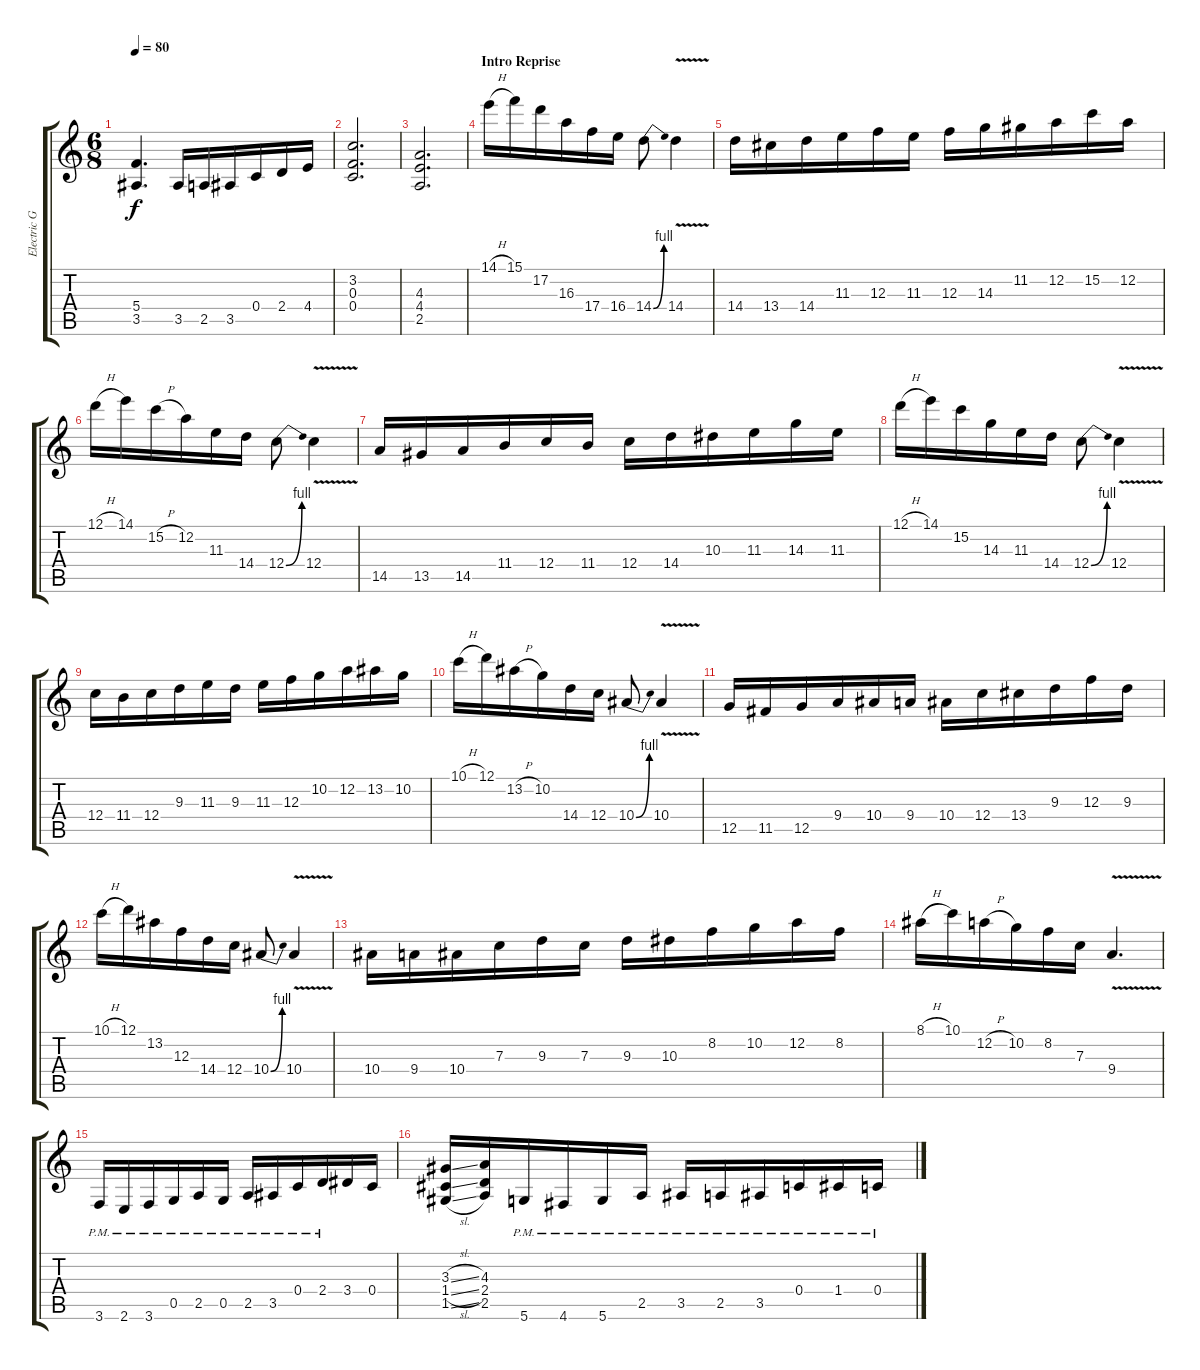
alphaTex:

\track ("Electric Guitar 2" "Electric G") {instrument overdrivenguitar}
\staff {score tabs}
\tuning (D4 A3 F3 C3 G2 D2) {hide}
\ts (6 8)
\tempo 80
\clef g2
\ks c
(5.4{t} 3.5{t}).4{d dy f} 3.5.16 2.5.16 3.5.16 0.4.16 2.4.16 4.4.16 |
(3.2 0.3 0.4).2{d} |
(4.3 4.4 2.5).2{d} |
\section ("" "Intro Reprise")
14.1{h}.16 15.1.16 17.2.16 16.3.16 17.4.16 16.4.16 14.4{be (bend 0 0 60 4)}.8 14.4{v}.4 |
14.4.16 13.4.16 14.4.16 11.3.16 12.3.16 11.3.16 12.3.16 14.3.16 11.2.16 12.2.16 15.2.16 12.2.16 |
12.1{h}.16 14.1.16 15.2{h}.16 12.2.16 11.3.16 14.4.16 12.4{be (bend 0 0 60 4)}.8 12.4{v}.4 |
14.5.16 13.5.16 14.5.16 11.4.16 12.4.16 11.4.16 12.4.16 14.4.16 10.3.16 11.3.16 14.3.16 11.3.16 |
12.1{h}.16 14.1.16 15.2.16 14.3.16 11.3.16 14.4.16 12.4{be (bend 0 0 60 4)}.8 12.4{v}.4 |
12.4.16 11.4.16 12.4.16 9.3.16 11.3.16 9.3.16 11.3.16 12.3.16 10.2.16 12.2.16 13.2.16 10.2.16 |
10.1{h}.16 12.1.16 13.2{h}.16 10.2.16 14.4.16 12.4.16 10.4{be (bend 0 0 60 4)}.8 10.4{v}.4 |
12.5.16 11.5.16 12.5.16 9.4.16 10.4.16 9.4.16 10.4.16 12.4.16 13.4.16 9.3.16 12.3.16 9.3.16 |
10.1{h}.16 12.1.16 13.2.16 12.3.16 14.4.16 12.4.16 10.4{be (bend 0 0 60 4)}.8 10.4{v}.4 |
10.4.16 9.4.16 10.4.16 7.3.16 9.3.16 7.3.16 9.3.16 10.3.16 8.2.16 10.2.16 12.2.16 8.2.16 |
8.1{h}.16 10.1.16 12.2{h}.16 10.2.16 8.2.16 7.3.16 9.4{v}.4{d} |
3.6{pm}.16 2.6{pm}.16 3.6{pm}.16 0.5{pm}.16 2.5{pm}.16 0.5{pm}.16 2.5{pm}.16 3.5{pm}.16 0.4{pm}.16 2.4{pm}.16 3.4.16 0.4.16 |
(3.3{sl} 1.4{sl} 1.5{sl}).16 (4.3 2.4 2.5).16 5.6{pm}.16 4.6{pm}.16 5.6{pm}.16 2.5{pm}.16 3.5{pm}.16 2.5{pm}.16 3.5{pm}.16 0.4{pm}.16 1.4{pm}.16 0.4{pm}.16
